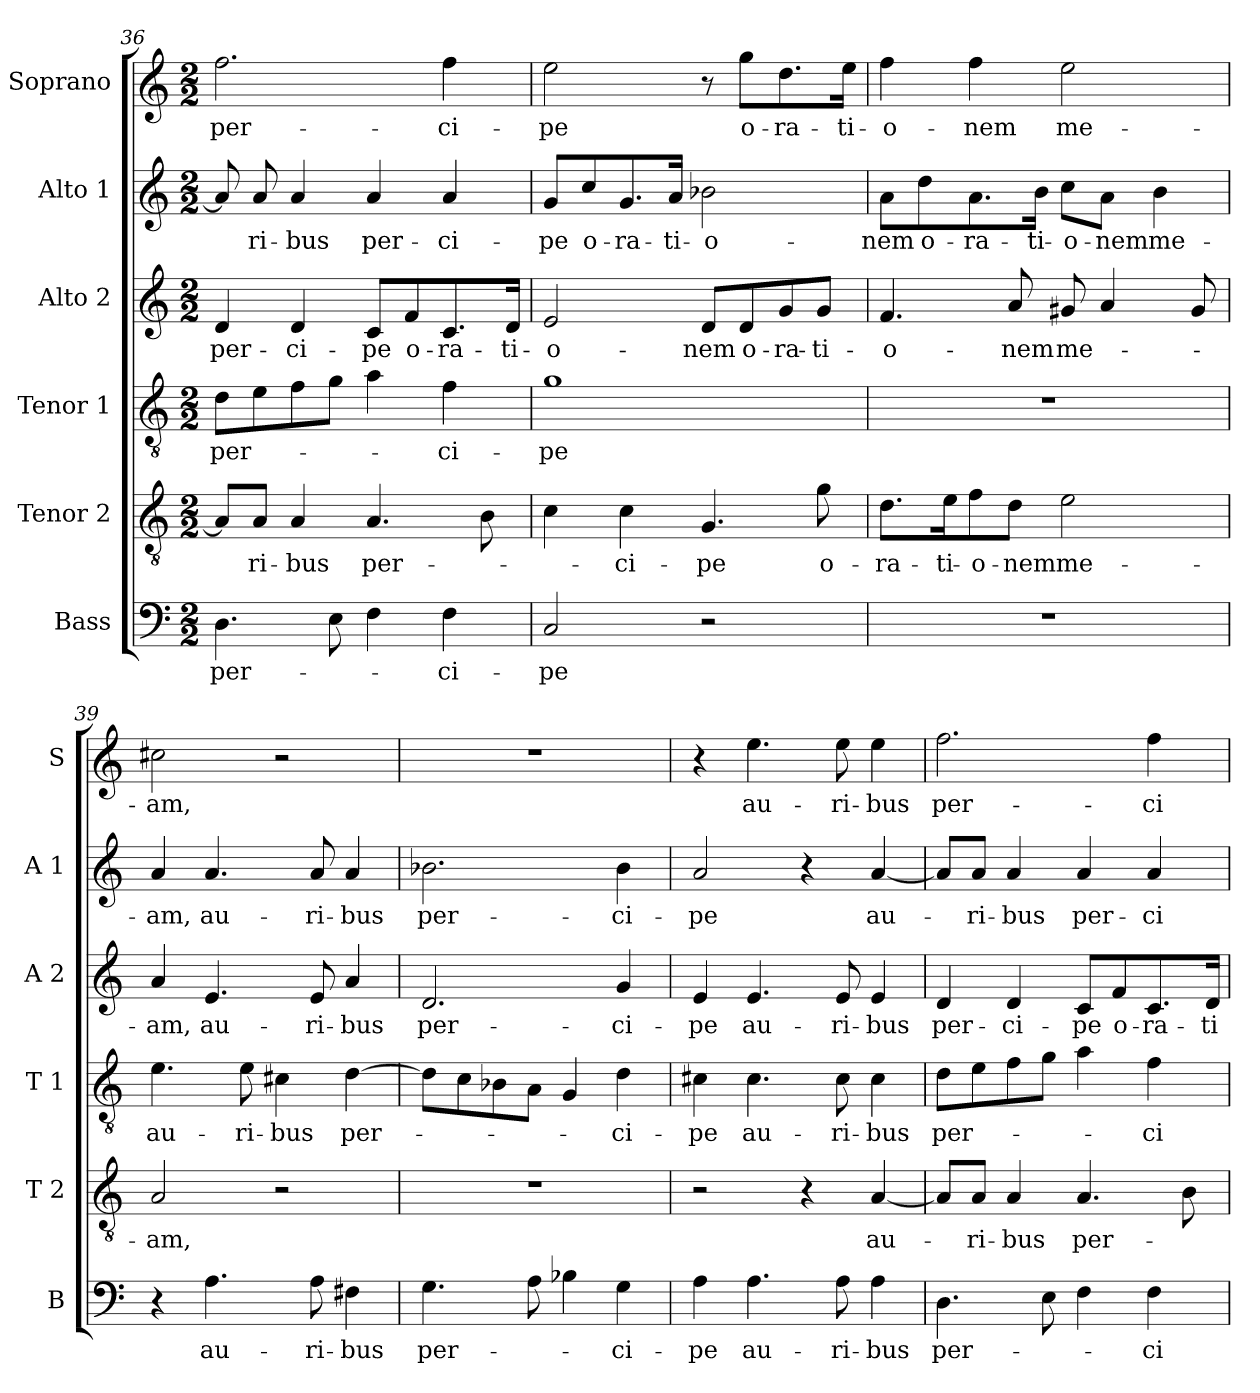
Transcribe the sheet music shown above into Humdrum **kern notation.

**kern	**text	**kern	**text	**kern	**text	**kern	**text	**kern	**text	**kern	**text
*part6	*part6	*part5	*part5	*part4	*part4	*part3	*part3	*part2	*part2	*part1	*part1
*staff6	*staff6	*staff5	*staff5	*staff4	*staff4	*staff3	*staff3	*staff2	*staff2	*staff1	*staff1
*I"Bass	*	*I"Tenor 2	*	*I"Tenor 1	*	*I"Alto 2	*	*I"Alto 1	*	*I"Soprano	*
*I'B	*	*I'T 2	*	*I'T 1	*	*I'A 2	*	*I'A 1	*	*I'S	*
!!LO:PB:g=z
*clefF4	*	*clefGv2	*	*clefGv2	*	*clefG2	*	*clefG2	*	*clefG2	*
*k[]	*	*k[]	*	*k[]	*	*k[]	*	*k[]	*	*k[]	*
*C:	*	*C:	*	*C:	*	*C:	*	*C:	*	*C:	*
*M2/2	*	*M2/2	*	*M2/2	*	*M2/2	*	*M2/2	*	*M2/2	*
=36	=36	=36	=36	=36	=36	=36	=36	=36	=36	=36	=36
!	!LO:LY:b	!	!	!	!LO:LY:b	!	!LO:LY:b	!	!	!	!LO:LY:b
4.D\	per-	8A/L]	.	8d\L	per-	4d/	per-	8a/]	.	2.ff\	per-
!	!	!	!LO:LY:b	!	!	!	!	!	!LO:LY:b	!	!
.	.	8A/J	-ri-	8e\	.	.	.	8a/	-ri-	.	.
!	!	!	!LO:LY:b	!	!	!	!LO:LY:b	!	!LO:LY:b	!	!
.	.	4A/	-bus	8f\	.	4d/	-ci-	4a/	-bus	.	.
8E\	.	.	.	8g\J	.	.	.	.	.	.	.
!	!	!	!LO:LY:b	!	!	!	!LO:LY:b	!	!LO:LY:b	!	!
4F\	.	4.A/	per-	4a\	.	8c/L	-pe	4a/	per-	.	.
!	!	!	!	!	!	!	!LO:LY:b	!	!	!	!
.	.	.	.	.	.	8f/	o-	.	.	.	.
!	!LO:LY:b	!	!	!	!LO:LY:b	!	!LO:LY:b	!	!LO:LY:b	!	!LO:LY:b
4F\	-ci-	.	.	4f\	-ci-	8.c/	-ra-	4a/	-ci-	4ff\	-ci-
.	.	8B\	.	.	.	.	.	.	.	.	.
!	!	!	!	!	!	!	!LO:LY:b	!	!	!	!
.	.	.	.	.	.	16d/Jk	-ti-	.	.	.	.
=37	=37	=37	=37	=37	=37	=37	=37	=37	=37	=37	=37
!	!LO:LY:b	!	!	!	!LO:LY:b	!	!LO:LY:b	!	!LO:LY:b	!	!LO:LY:b
2C/	-pe	4c\	.	1g	-pe	2e/	-o-	8g/L	-pe	2ee\	-pe
!	!	!	!	!	!	!	!	!	!LO:LY:b	!	!
.	.	.	.	.	.	.	.	8cc/	o-	.	.
!	!	!	!LO:LY:b	!	!	!	!	!	!LO:LY:b	!	!
.	.	4c\	-ci-	.	.	.	.	8.g/	-ra-	.	.
!	!	!	!	!	!	!	!	!	!LO:LY:b	!	!
.	.	.	.	.	.	.	.	16a/Jk	-ti-	.	.
!	!	!	!LO:LY:b	!	!	!	!LO:LY:b	!	!LO:LY:b	!	!
2r	.	4.G/	-pe	.	.	8d/L	-nem	2b-X\	-o-	8r	.
!	!	!	!	!	!	!	!LO:LY:b	!	!	!	!LO:LY:b
.	.	.	.	.	.	8d/	o-	.	.	8gg\L	o-
!	!	!	!	!	!	!	!LO:LY:b	!	!	!	!LO:LY:b
.	.	.	.	.	.	8g/	-ra-	.	.	8.dd\	-ra-
!	!	!	!LO:LY:b	!	!	!	!LO:LY:b	!	!	!	!
.	.	8g\	o-	.	.	8g/J	-ti-	.	.	.	.
!	!	!	!	!	!	!	!	!	!	!	!LO:LY:b
.	.	.	.	.	.	.	.	.	.	16ee\Jk	-ti-
=38	=38	=38	=38	=38	=38	=38	=38	=38	=38	=38	=38
!	!	!	!LO:LY:b	!	!	!	!LO:LY:b	!	!LO:LY:b	!	!LO:LY:b
1r	.	8.d\L	-ra-	1r	.	4.f/	-o-	8a\L	-nem	4ff\	-o-
!	!	!	!	!	!	!	!	!	!LO:LY:b	!	!
.	.	.	.	.	.	.	.	8dd\	o-	.	.
!	!	!	!LO:LY:b	!	!	!	!	!	!	!	!
.	.	16e\k	-ti-	.	.	.	.	.	.	.	.
!	!	!	!LO:LY:b	!	!	!	!	!	!LO:LY:b	!	!LO:LY:b
.	.	8f\	-o-	.	.	.	.	8.a\	-ra-	4ff\	-nem
!	!	!	!LO:LY:b	!	!	!	!LO:LY:b	!	!	!	!
.	.	8d\J	-nem	.	.	8a/	-nem	.	.	.	.
!	!	!	!	!	!	!	!	!	!LO:LY:b	!	!
.	.	.	.	.	.	.	.	16b\Jk	-ti-	.	.
!	!	!	!LO:LY:b	!	!	!	!LO:LY:b	!	!LO:LY:b	!	!LO:LY:b
.	.	2e\	me-	.	.	8g#X/	me-	8cc\L	-o-	2ee\	me-
!	!	!	!	!	!	!	!	!	!LO:LY:b	!	!
.	.	.	.	.	.	4a/	.	8a\J	-nem	.	.
!	!	!	!	!	!	!	!	!	!LO:LY:b	!	!
.	.	.	.	.	.	.	.	4b\	me-	.	.
.	.	.	.	.	.	8g#/	.	.	.	.	.
=39	=39	=39	=39	=39	=39	=39	=39	=39	=39	=39	=39
!	!	!	!LO:LY:b	!	!LO:LY:b	!	!LO:LY:b	!	!LO:LY:b	!	!LO:LY:b
4r	.	2A/	-am,	4.e\	au-	4a/	-am,	4a/	-am,	2cc#X\	-am,
!	!LO:LY:b	!	!	!	!	!	!LO:LY:b	!	!LO:LY:b	!	!
4.A\	au-	.	.	.	.	4.e/	au-	4.a/	au-	.	.
!	!	!	!	!	!LO:LY:b	!	!	!	!	!	!
.	.	.	.	8e\	-ri-	.	.	.	.	.	.
!	!	!	!	!	!LO:LY:b	!	!	!	!	!	!
.	.	2r	.	4c#X\	-bus	.	.	.	.	2r	.
!	!LO:LY:b	!	!	!	!	!	!LO:LY:b	!	!LO:LY:b	!	!
8A\	-ri-	.	.	.	.	8e/	-ri-	8a/	-ri-	.	.
!	!LO:LY:b	!	!	!	!LO:LY:b	!	!LO:LY:b	!	!LO:LY:b	!	!
4F#X\	-bus	.	.	[4d\	per-	4a/	-bus	4a/	-bus	.	.
!!LO:LB:g=z
=40	=40	=40	=40	=40	=40	=40	=40	=40	=40	=40	=40
!	!LO:LY:b	!	!	!	!	!	!LO:LY:b	!	!LO:LY:b	!	!
4.G\	per-	1r	.	8d\L]	.	2.d/	per-	2.b-X\	per-	1r	.
.	.	.	.	8c\	.	.	.	.	.	.	.
.	.	.	.	8B-X\	.	.	.	.	.	.	.
8A\	.	.	.	8A\J	.	.	.	.	.	.	.
4B-X\	.	.	.	4G/	.	.	.	.	.	.	.
!	!LO:LY:b	!	!	!	!LO:LY:b	!	!LO:LY:b	!	!LO:LY:b	!	!
4G\	-ci-	.	.	4d\	-ci-	4g/	-ci-	4b-\	-ci-	.	.
=41	=41	=41	=41	=41	=41	=41	=41	=41	=41	=41	=41
!	!LO:LY:b	!	!	!	!LO:LY:b	!	!LO:LY:b	!	!LO:LY:b	!	!
4A\	-pe	2r	.	4c#X\	-pe	4e/	-pe	2a/	-pe	4r	.
!	!LO:LY:b	!	!	!	!LO:LY:b	!	!LO:LY:b	!	!	!	!LO:LY:b
4.A\	au-	.	.	4.c#\	au-	4.e/	au-	.	.	4.ee\	au-
.	.	4r	.	.	.	.	.	4r	.	.	.
!	!LO:LY:b	!	!	!	!LO:LY:b	!	!LO:LY:b	!	!	!	!LO:LY:b
8A\	-ri-	.	.	8c#\	-ri-	8e/	-ri-	.	.	8ee\	-ri-
!	!LO:LY:b	!	!LO:LY:b	!	!LO:LY:b	!	!LO:LY:b	!	!LO:LY:b	!	!LO:LY:b
4A\	-bus	[4A/	au-	4c#\	-bus	4e/	-bus	[4a/	au-	4ee\	-bus
=42	=42	=42	=42	=42	=42	=42	=42	=42	=42	=42	=42
!	!LO:LY:b	!	!	!	!LO:LY:b	!	!LO:LY:b	!	!	!	!LO:LY:b
4.D\	per-	8A/L]	.	8d\L	per-	4d/	per-	8a/L]	.	2.ff\	per-
!	!	!	!LO:LY:b	!	!	!	!	!	!LO:LY:b	!	!
.	.	8A/J	-ri-	8e\	.	.	.	8a/J	-ri-	.	.
!	!	!	!LO:LY:b	!	!	!	!LO:LY:b	!	!LO:LY:b	!	!
.	.	4A/	-bus	8f\	.	4d/	-ci-	4a/	-bus	.	.
8E\	.	.	.	8g\J	.	.	.	.	.	.	.
!	!	!	!LO:LY:b	!	!	!	!LO:LY:b	!	!LO:LY:b	!	!
4F\	.	4.A/	per-	4a\	.	8c/L	-pe	4a/	per-	.	.
!	!	!	!	!	!	!	!LO:LY:b	!	!	!	!
.	.	.	.	.	.	8f/	o-	.	.	.	.
!	!LO:LY:b	!	!	!	!LO:LY:b	!	!LO:LY:b	!	!LO:LY:b	!	!LO:LY:b
4F\	-ci-	.	.	4f\	-ci-	8.c/	-ra-	4a/	-ci-	4ff\	-ci-
.	.	8B\	.	.	.	.	.	.	.	.	.
!	!	!	!	!	!	!	!LO:LY:b	!	!	!	!
.	.	.	.	.	.	16d/Jk	-ti-	.	.	.	.
=	=	=	=	=	=	=	=	=	=	=	=
*-	*-	*-	*-	*-	*-	*-	*-	*-	*-	*-	*-
